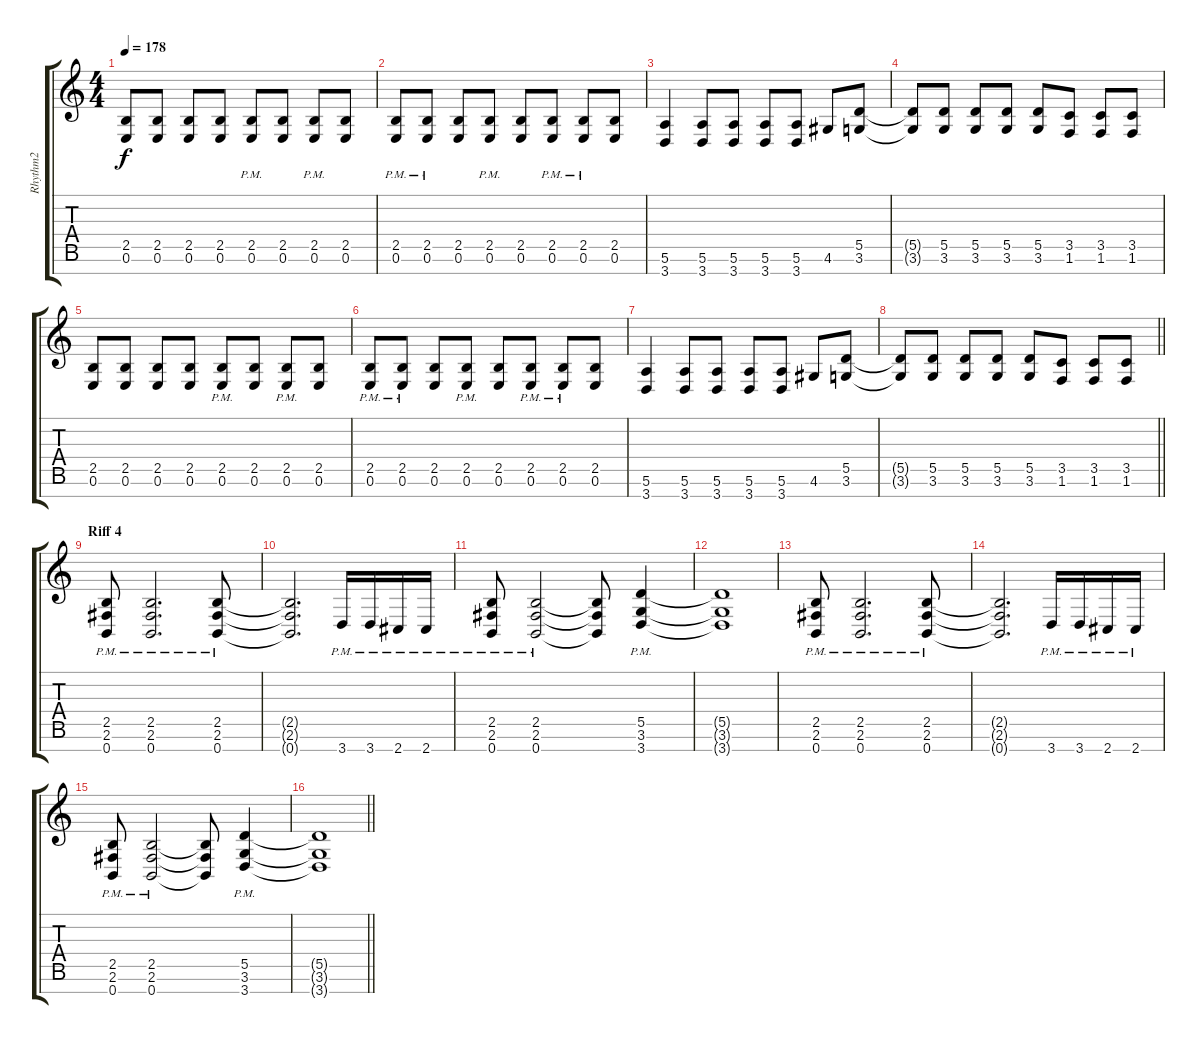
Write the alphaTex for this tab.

\track ("Rhythm2" "Rhythm2") {instrument overdrivenguitar}
\staff {score tabs}
\tuning (E4 B3 G3 D3 A2 E2 B1) {hide}
\ts (4 4)
\tempo 178
\clef g2
\ks c
(2.5 0.6).8{dy f} (2.5 0.6).8 (2.5 0.6).8 (2.5 0.6).8 (2.5{pm} 0.6{pm}).8 (2.5 0.6).8 (2.5{pm} 0.6{pm}).8 (2.5 0.6).8 |
(2.5{pm} 0.6{pm}).8 (2.5{pm} 0.6{pm}).8 (2.5 0.6).8 (2.5{pm} 0.6{pm}).8 (2.5 0.6).8 (2.5{pm} 0.6{pm}).8 (2.5{pm} 0.6{pm}).8 (2.5 0.6).8 |
(5.6 3.7).4 (5.6 3.7).8 (5.6 3.7).8 (5.6 3.7).8 (5.6 3.7).8 4.6.8 (5.5 3.6).8 |
(5.5{t} 3.6{t}).8 (5.5 3.6).8 (5.5 3.6).8 (5.5 3.6).8 (5.5 3.6).8 (3.5 1.6).8 (3.5 1.6).8 (3.5 1.6).8 |
(2.5 0.6).8 (2.5 0.6).8 (2.5 0.6).8 (2.5 0.6).8 (2.5{pm} 0.6{pm}).8 (2.5 0.6).8 (2.5{pm} 0.6{pm}).8 (2.5 0.6).8 |
(2.5{pm} 0.6{pm}).8 (2.5{pm} 0.6{pm}).8 (2.5 0.6).8 (2.5{pm} 0.6{pm}).8 (2.5 0.6).8 (2.5{pm} 0.6{pm}).8 (2.5{pm} 0.6{pm}).8 (2.5 0.6).8 |
(5.6 3.7).4 (5.6 3.7).8 (5.6 3.7).8 (5.6 3.7).8 (5.6 3.7).8 4.6.8 (5.5 3.6).8 |
\barLineRight lightlight
(5.5{t} 3.6{t}).8 (5.5 3.6).8 (5.5 3.6).8 (5.5 3.6).8 (5.5 3.6).8 (3.5 1.6).8 (3.5 1.6).8 (3.5 1.6).8 |
\section ("" "Riff 4")
(2.5{pm} 2.6{pm} 0.7{pm}).8 (2.5{pm} 2.6{pm} 0.7{pm}).2{d} (2.5{pm} 2.6{pm} 0.7{pm}).8 |
(2.5{t} 2.6{t} 0.7{t}).2{d} 3.7{pm}.16 3.7{pm}.16 2.7{pm}.16 2.7{pm}.16 |
(2.5{pm} 2.6{pm} 0.7{pm}).8 (2.5{pm} 2.6{pm} 0.7{pm}).2 (2.5{t} 2.6{t} 0.7{t}).8 (5.5{pm} 3.6{pm} 3.7{pm}).4 |
(5.5{t} 3.6{t} 3.7{t}).1 |
(2.5{pm} 2.6{pm} 0.7{pm}).8 (2.5{pm} 2.6{pm} 0.7{pm}).2{d} (2.5{pm} 2.6{pm} 0.7{pm}).8 |
(2.5{t} 2.6{t} 0.7{t}).2{d} 3.7{pm}.16 3.7{pm}.16 2.7{pm}.16 2.7{pm}.16 |
(2.5{pm} 2.6{pm} 0.7{pm}).8 (2.5{pm} 2.6{pm} 0.7{pm}).2 (2.5{t} 2.6{t} 0.7{t}).8 (5.5{pm} 3.6{pm} 3.7{pm}).4 |
\barLineRight lightlight
(5.5{t} 3.6{t} 3.7{t}).1
